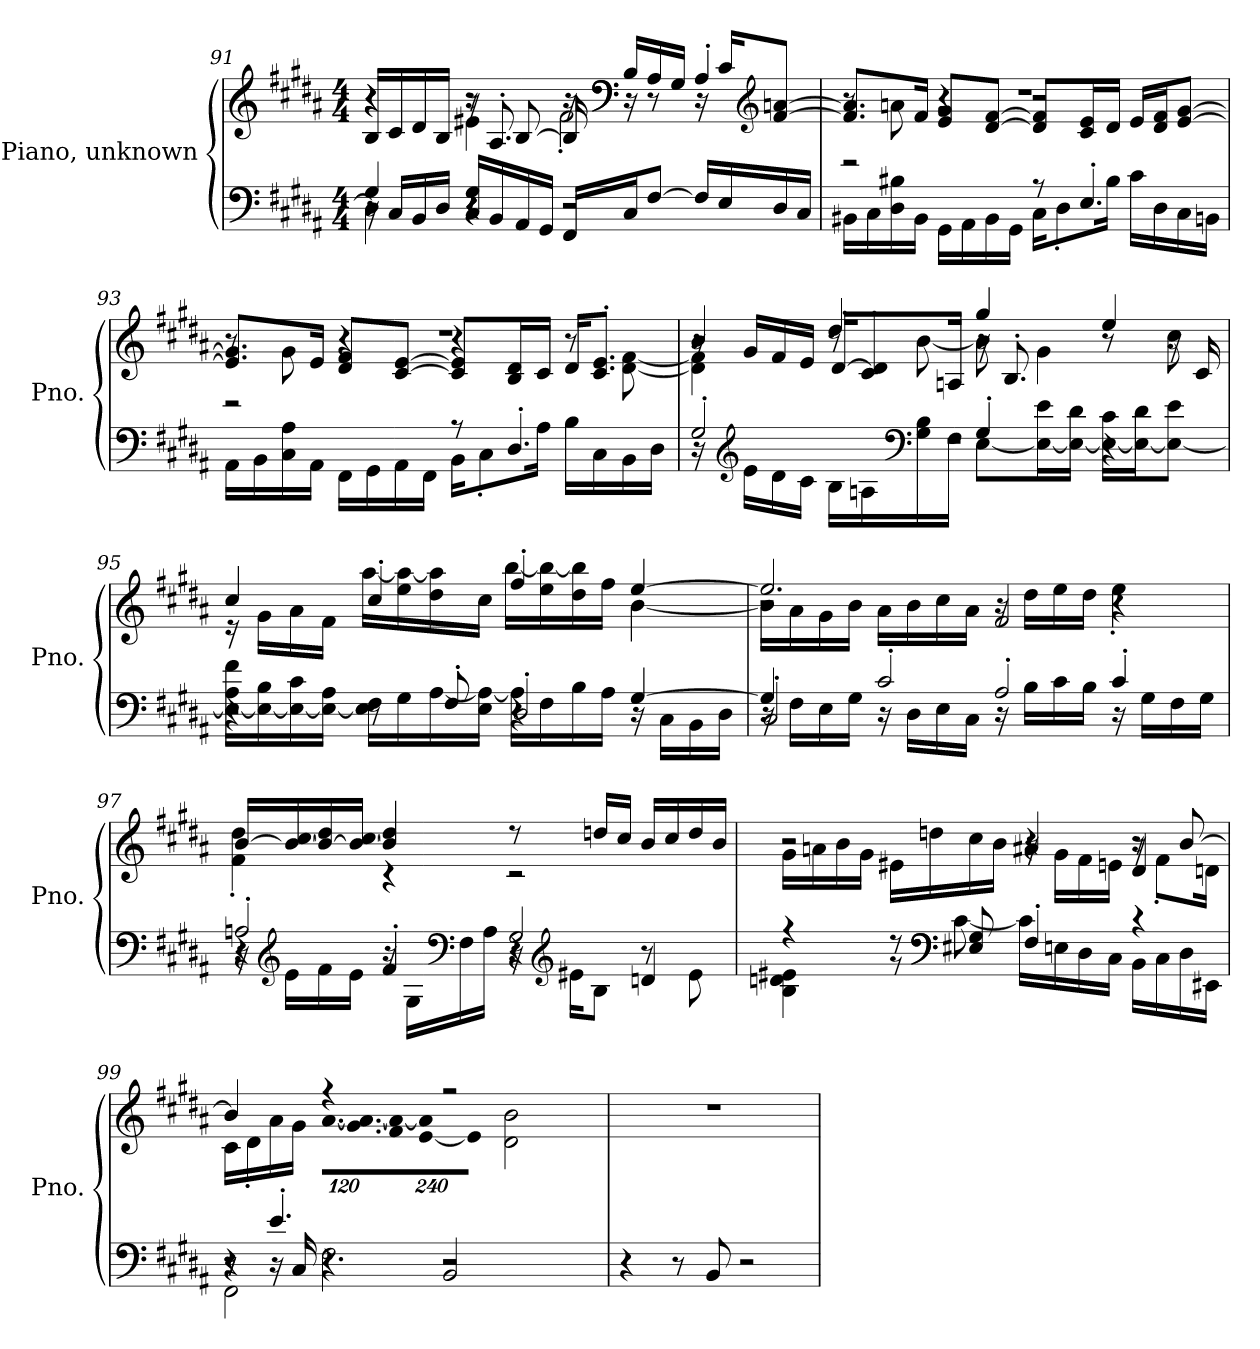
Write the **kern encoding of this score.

**kern	**kern
*part1	*part1
*staff2	*staff1
*I"Piano, unknown	*
*I'Pno.	*
*clefF4	*clefG2
*k[f#c#g#d#a#]	*k[f#c#g#d#a#]
*M4/4	*M4/4
=91	=91
*^	*^
*	*^	*	*^
4G#/	4D#\]	16r	4r	4r	16B/LL
.	.	16C#/LL	.	.	16c#/
.	.	16BB/	.	.	16d#/
.	.	16D#/JJ	.	.	16B/JJ
4r	4r	16C#/ 16G#/LL	8r	4e#X\	16r
.	.	16BB/	.	.	8.A#'/
.	.	16AA#/	[8B/	.	.
.	.	16GG#/JJ	.	.	.
2r	2r	16FF#/LL	16B/]	2f#'\	16r
*	*	*	*clefF4	*	*
.	.	16C#/J	16r	.	16B/LL
.	.	[8F#/J	8r	.	16A#/
.	.	.	.	.	16G#/JJ
.	.	16F#/LL]	4A#'/	.	16r
.	.	16E/	.	.	16c#/KL
*	*	*	*clefG2	*	*
.	.	16D#/	.	.	[8f#/ [8an/J
.	.	16C#/JJ	.	.	.
*	*v	*v	*	*	*
!!LO:LB:g=z	!!	!!
=92	=92	=92	=92	=92
2r	16BB#X\LL	1r	8r	8.f#/] 8.a/]L
.	16C#\	.	.	.
.	16D#\ 16B#X\	.	8an\	.
.	16BB#\JJ	.	.	16f#/Jk
.	16GG#\LL	.	4r	8e/ 8g#/L
.	16AA#\	.	.	.
.	16BB#\	.	.	[8d#/ [8f#/J
.	16GG#\JJ	.	.	.
8r	16C#\KL	.	2r	8d#/] 8f#/]L
.	8D#'\	.	.	.
4.E'/	.	.	.	16c#/ 16e/L
.	16B#\Jk	.	.	16d#/JJ
.	16c#\LL	.	.	16e/LL
.	16D#\	.	.	16d#/ 16f#/J
.	16C#\	.	.	[8e/ [8g#/J
.	16BBn\JJ	.	.	.
=93	=93	=93	=93	=93
2r	16AA#\LL	1r	8r	8.e/] 8.g#/]L
.	16BB\	.	.	.
.	16C#\ 16A#\	.	8g#\	.
.	16AA#\JJ	.	.	16e/Jk
.	16FF#\LL	.	4r	8d#/ 8f#/L
.	16GG#\	.	.	.
.	16AA#\	.	.	[8c#/ [8e/J
.	16FF#\JJ	.	.	.
8r	16BB\KL	.	4r	8c#/] 8e/]L
.	8C#'\	.	.	.
4.D#'/	.	.	.	16B/ 16d#/L
.	16A#\Jk	.	.	16c#/JJ
.	16B\LL	.	8r	16d#/KL
.	16C#\	.	.	8.c#/' 8.e/'J
.	16BB\	.	[8d#\ [8f#\	.
.	16D#\JJ	.	.	.
!!LO:LB:g=z	!!	!!
=94	=94	=94	=94	=94
*	*^	*	*	*
1r	16r	2G#'/	4b/	4d#\] 4f#\]	16r
*clefG2	*	*	*	*	*
.	16e\LL	.	.	.	16g#/LL
.	16d#\	.	.	.	16f#/
.	16c#\JJ	.	.	.	16e/JJ
.	16B\LL	.	4dd#/	8r	[16d#'/KL
.	16An\	.	.	.	8c#/' 8d#/]'
*clefF4	*	*	*	*	*
.	16G#\ 16B\	.	.	[8b\	.
.	16F#\JJ	.	.	.	16An/Jk
.	[8E\L	4G#'/	4gg#/	8b\]	16r
.	.	.	.	.	8.B'/
.	16E\_ 16e\L	.	.	4g#\	.
.	16E\_ 16d#\JJ	.	.	.	.
.	16E\_ 16c#\LL	4r	4ee/	.	8r
.	16E\_ 16d#\J	.	.	.	.
.	8E\_ 8e\J	.	.	8cc#\	16r
.	.	.	.	.	16c#/
*	*	*	*	*v	*v
!!LO:LB:g=z
=95	=95	=95	=95	=95
2r	16E\_ 16A#\ 16f#\LL	4r	4cc#/	16r
.	16E\_ 16B\	.	.	16g#\LL
.	16E\_ 16c#\	.	.	16a#\
.	16E\_ 16A#\JJ	.	.	16f#\JJ
.	16E\] 16F#\LL	8r	4cc#'/	[16aa#\LL
.	16G#\	.	.	16ee\ 16aa#\_
.	[16A#\	8F#'/	.	16dd#\ 16aa#\]
.	16E\ 16A#\_JJ	.	.	16cc#\JJ
4r	16A#\LL]	2D#'/	4ff#'/	[16bb\LL
.	16F#\	.	.	16ee\ 16bb\_
.	16B\	.	.	16dd#\ 16bb\]
.	16A#\JJ	.	.	16ff#\JJ
[4G#/	16r	.	[4ee/	[4b\
.	16C#\LL	.	.	.
.	16BB\	.	.	.
.	16D#\JJ	.	.	.
=96	=96	=96	=96	=96
*	*	*	*	*^
4G#/]	16r	2C#'/	2.ee/]	16b\LL]	2r
.	16F#\LL	.	.	16a#\	.
.	16E\	.	.	16g#\	.
.	16G#\JJ	.	.	16b\JJ	.
2c#'/	16r	.	.	16a#\LL	.
.	16D#\LL	.	.	16b\	.
.	16E\	.	.	16cc#\	.
.	16C#\JJ	.	.	16a#\JJ	.
.	16r	2A#'/	.	16r	2f#/
.	16B\LL	.	.	16dd#\LL	.
.	16c#\	.	.	16ee\	.
.	16B\JJ	.	.	16dd#\JJ	.
4c#'/	16r	.	4r	4ee'\	.
.	16G#\LL	.	.	.	.
.	16F#\	.	.	.	.
.	16G#\JJ	.	.	.	.
*	*	*	*	*v	*v
!!LO:LB:g=z
=97	=97	=97	=97	=97
4r	16r	2An'/	[16b/LL	4f#\' 4dd#\'
*clefG2	*	*	*	*
.	16e\LL	.	16b/_ 16cc#/	.
.	16f#\	.	16b/_ 16dd#/	.
.	16e\JJ	.	16b/_ 16cc#/JJ	.
4f#'/	16r	.	4b/] 4dd#/	4r
.	16G#\LL	.	.	.
*clefF4	*	*	*	*
.	16F#\	.	.	.
.	16A\JJ	.	.	.
4r	16r	2G#/	8r	2r
*clefG2	*	*	*	*
.	16e#X\KL	.	.	.
.	8B\J	.	16ddn/LL	.
.	.	.	16cc#/JJ	.
4dn/	8r	.	16b/LL	.
.	.	.	16cc#/	.
.	8e#\	.	16dd/	.
.	.	.	16b/JJ	.
*	*v	*v	*	*
!!LO:PB:g=z
=98	=98	=98	=98
*	*	*	*^
4r	4B\ 4dn\ 4e#X\	2r	16g#\LL	2r
.	.	.	16an\	.
.	.	.	16b\	.
.	.	.	16g#\JJ	.
8r	8r	.	16e#X\LL	.
.	.	.	16ddn\	.
*clefF4	*	*	*	*
8E#X/ 8G#/	[8c#\	.	16cc#\	.
.	.	.	16b\JJ	.
4F#'/	16c#\LL]	4r	16r	4a#X/
.	16En\	.	16g#\LL	.
.	16D#\	.	16f#\	.
.	16C#\JJ	.	16en\JJ	.
4r	16BB\LL	8r	16r	4d#/
.	16C#\	.	8f#'\L	.
.	16D#\	[8b/	.	.
.	16EE#X\JJ	.	16dn\Jk	.
*	*	*	*v	*v
=99	=99	=99	=99
*^	*^	*	*
8r	4r	8r	2FF#\	4b/]	16c#\LL
.	.	.	.	.	16d#'\
4.e'/	.	16r	.	.	16a#\
.	.	16C#/	.	.	16g#\JJ
*	*	*	*	*	*Xbrackettup
!	!	!	!	!	!LO:N:vis=32.
.	2.F#\	4r	.	4r	[1920%103a#\LLL
!	!	!	!	!	!LO:N:vis=32.
.	.	.	.	.	1920%103g#\ 1920%103a#\_J
!	!	!	!	!	!LO:N:vis=16
.	.	.	.	.	1920%137f#\ 1920%137a#\_
!	!	!	!	!	!LO:N:vis=32
.	.	.	.	.	[640%23e\ 640%23a#\]L
!	!	!	!	!	!LO:N:vis=32
.	.	.	.	.	640%23e\JJJ]
2r	.	2BB/	2r	2r	.
.	.	.	.	.	2d#\ 2b\
1920ryy	1920ryy	1920ryy	1920ryy	1920ryy	.
*v	*v	*v	*v	*	*
*	*v	*v
!!LO:LB:g=z
=100	=100
4r	1r
8r	.
8BB/	.
2r	.
=	=
*-	*-
